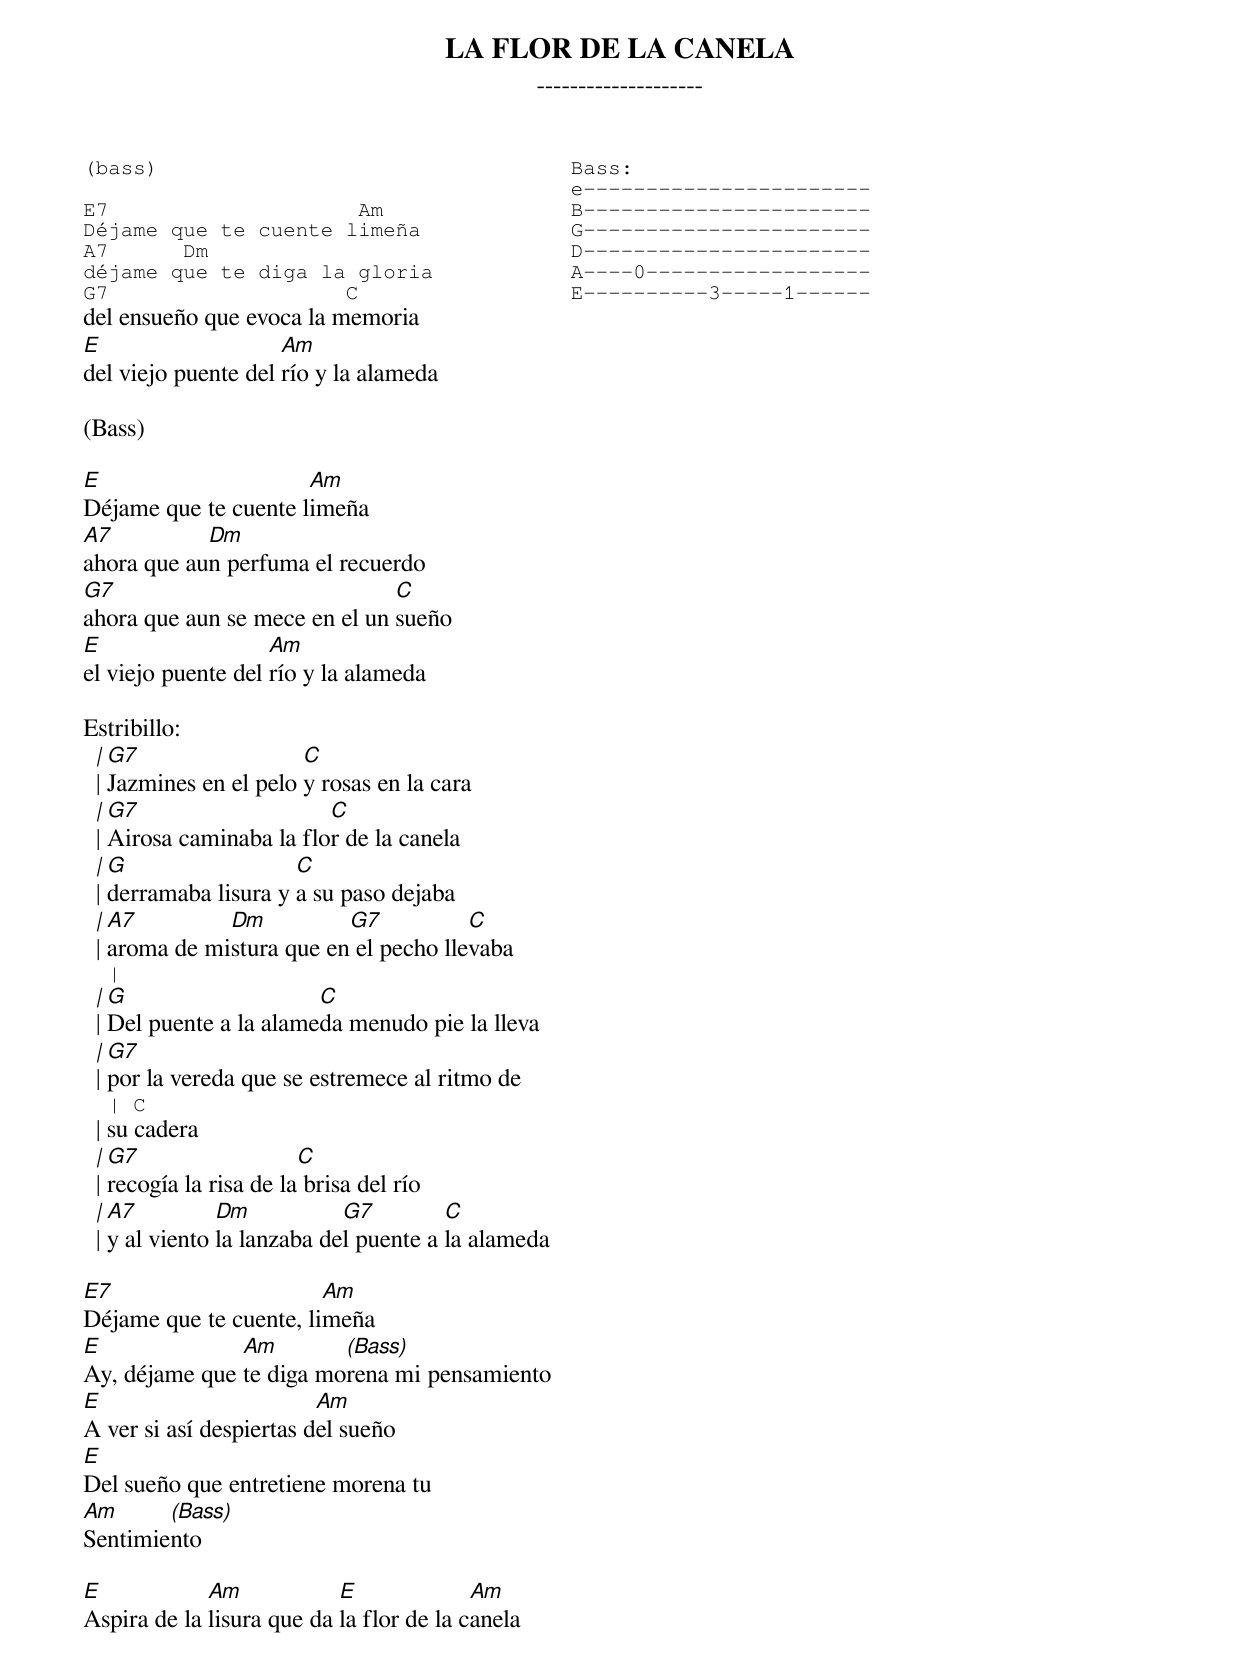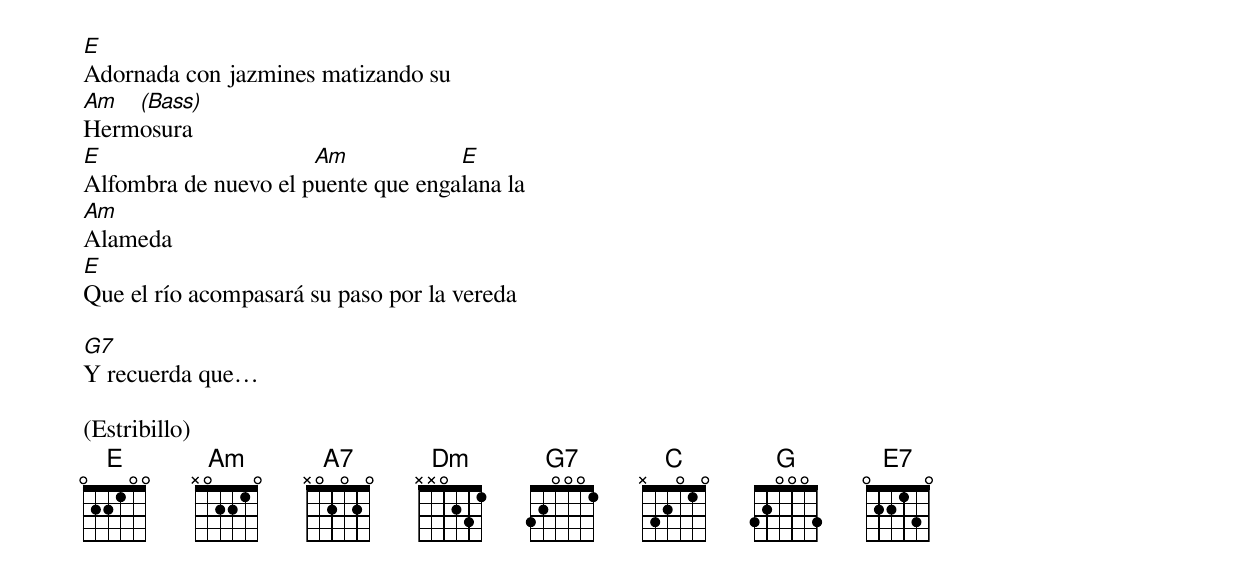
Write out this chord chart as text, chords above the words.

LA FLOR DE LA CANELA
--------------------

(bass)                                 Bass:
                                       e-----------------------
E7                    Am               B-----------------------
Déjame que te cuente limeña            G-----------------------
A7      Dm                             D-----------------------
déjame que te diga la gloria           A----0------------------
G7                   C                 E----------3-----1------
del ensueño que evoca la memoria
E                    Am
del viejo puente del río y la alameda

(Bass)

E                     Am
Déjame que te cuente limeña
A7          Dm
ahora que aun perfuma el recuerdo
G7                             C
ahora que aun se mece en el un sueño
E                   Am
el viejo puente del río y la alameda

Estribillo:
  | G7                  C
  | Jazmines en el pelo y rosas en la cara
  | G7                    C
  | Airosa caminaba la flor de la canela
  | G                  C
  | derramaba lisura y a su paso dejaba
  | A7         Dm          G7           C
  | aroma de mistura que en el pecho llevaba
  |
  | G                    C
  | Del puente a la alameda menudo pie la lleva
  | G7
  | por la vereda que se estremece al ritmo de
  | C
  | su cadera
  | G7                   C
  | recogía la risa de la brisa del río
  | A7          Dm           G7         C
  | y al viento la lanzaba del puente a la alameda

E7                      Am
Déjame que te cuente, limeña
E              Am        (Bass)
Ay, déjame que te diga morena mi pensamiento
E                        Am
A ver si así despiertas del sueño
E
Del sueño que entretiene morena tu
Am      (Bass)
Sentimiento

E            Am            E              Am
Aspira de la lisura que da la flor de la canela
E
Adornada con jazmines matizando su
Am  (Bass)
Hermosura
E                     Am            E
Alfombra de nuevo el puente que engalana la
Am
Alameda
E
Que el río acompasará su paso por la vereda

G7
Y recuerda que…

(Estribillo)
